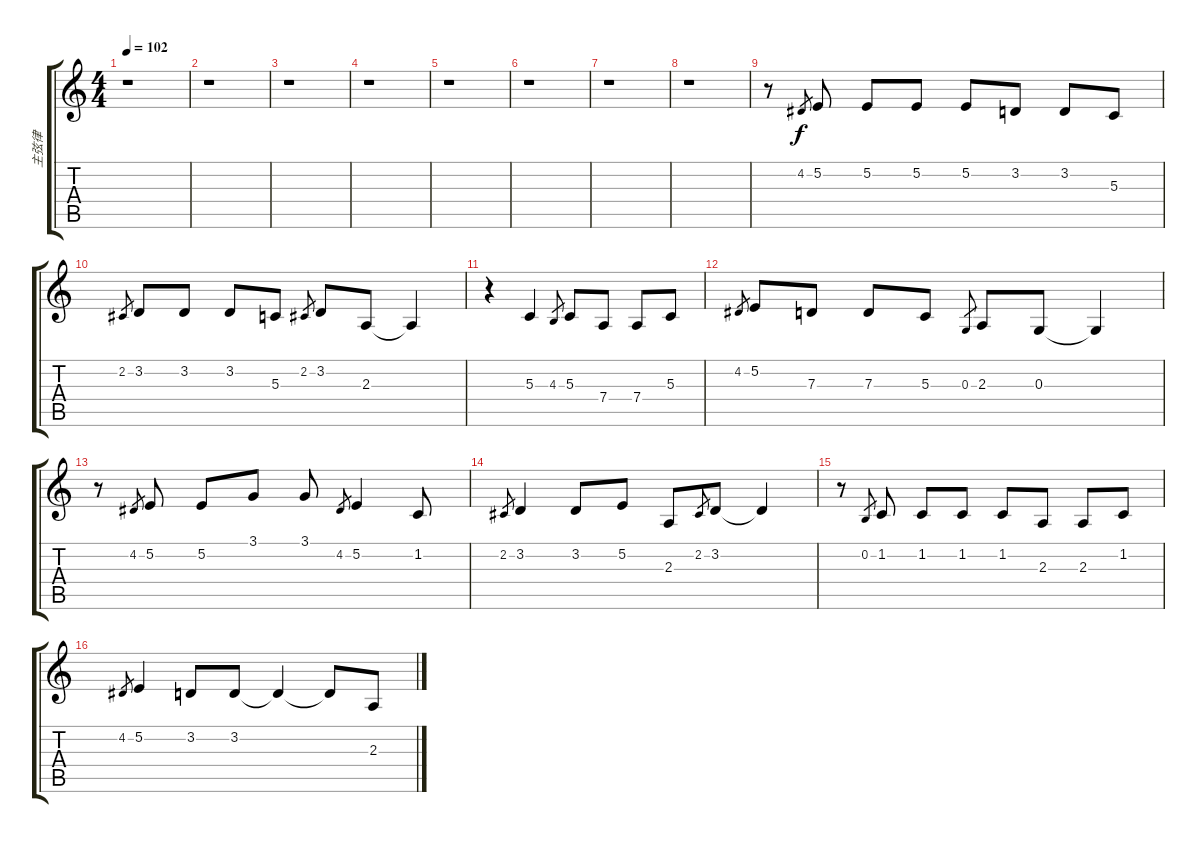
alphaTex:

\track ("主弦律" "主弦律") {instrument clarinet}
\staff {score tabs}
\tuning (E4 B3 G3 D3 A2 E2) {hide}
\ts (4 4)
\tempo 102
\clef g2
\ks c
r.1{dy f instrument clarinet} |
r.1 |
r.1 |
r.1 |
r.1 |
r.1 |
r.1 |
r.1 |
r.8 4.2.8{gr} 5.2.8 5.2.8 5.2.8 5.2.8 3.2.8 3.2.8 5.3.8 |
2.2.8{gr} 3.2.8 3.2.8 3.2.8 5.3.8 2.2.8{gr} 3.2.8 2.3.8 2.3{t}.4 |
r.4 5.3.4 4.3.8{gr} 5.3.8 7.4.8 7.4.8 5.3.8 |
4.2.8{gr} 5.2.8 7.3.8 7.3.8 5.3.8 0.3.8{gr} 2.3.8 0.3.8 0.3{t}.4 |
r.8 4.2.8{gr} 5.2.8 5.2.8 3.1.8 3.1.8 4.2.8{gr} 5.2.4 1.2.8 |
2.2.8{gr} 3.2.4 3.2.8 5.2.8 2.3.8 2.2.8{gr} 3.2.8 3.2{t}.4 |
r.8 0.2.8{gr} 1.2.8 1.2.8 1.2.8 1.2.8 2.3.8 2.3.8 1.2.8 |
4.2.8{gr} 5.2.4 3.2.8 3.2.8 3.2{t}.4 3.2{t}.8 2.3.8
